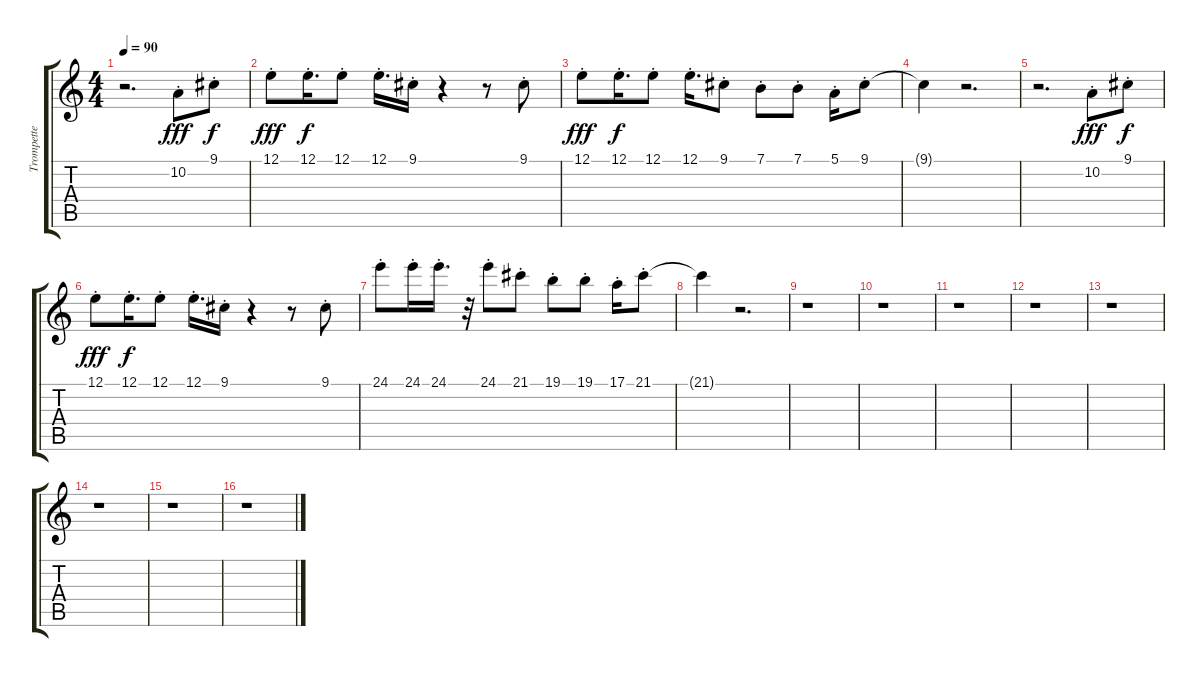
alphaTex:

\track ("Trompette" "Trompette") {instrument trumpet}
\staff {score tabs}
\tuning (E4 B3 G3 D3 A2 E2) {hide}
\ts (4 4)
\tempo 90
\clef g2
\ks c
r.2{d dy f} 10.2{st}.8{dy fff} 9.1{st}.8{dy f} |
12.1{st}.8{dy fff} 12.1{st}.16{d dy f} 12.1{st}.8 12.1{st}.16{d} 9.1{st}.16 r.4 r.8 9.1{st}.8 |
12.1{st}.8{dy fff} 12.1{st}.16{d dy f} 12.1{st}.8 12.1{st}.16{d} 9.1{st}.8 7.1{st}.8 7.1{st}.8 5.1{st}.16 9.1{st}.8 |
9.1{t}.4 r.2{d} |
r.2{d} 10.2{st}.8{dy fff} 9.1{st}.8{dy f} |
12.1{st}.8{dy fff} 12.1{st}.16{d dy f} 12.1{st}.8 12.1{st}.16{d} 9.1{st}.16 r.4 r.8 9.1{st}.8 |
24.1{st}.8 24.1{st}.16 24.1{st}.16{d} r.32 24.1{st}.8 21.1{st}.8 19.1{st}.8 19.1{st}.8 17.1{st}.16 21.1{st}.8 |
21.1{t}.4 r.2{d} |
r.1 |
r.1 |
r.1 |
r.1 |
r.1 |
r.1 |
r.1 |
r.1
